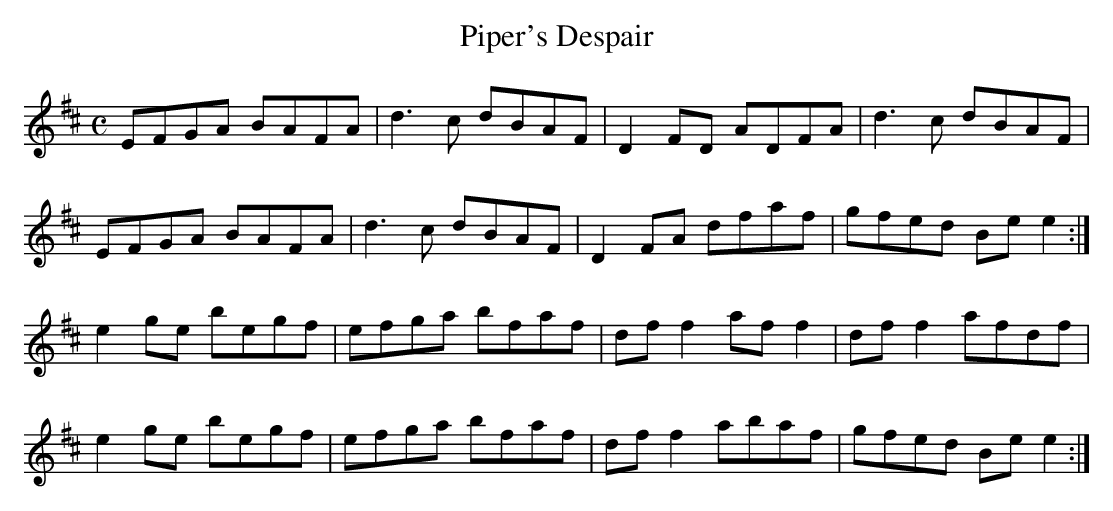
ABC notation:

X:1
T:Piper's Despair
M:C
L:1/8
K:D Major
EFGA BAFA|d3c dBAF|D2FD ADFA|d3c dBAF|!
EFGA BAFA|d3c dBAF|D2FA dfaf|gfed Bee2:|!
e2ge begf|efga bfaf|dff2 aff2|dff2 afdf|!
e2ge begf|efga bfaf|dff2 abaf|gfed Bee2:|!
